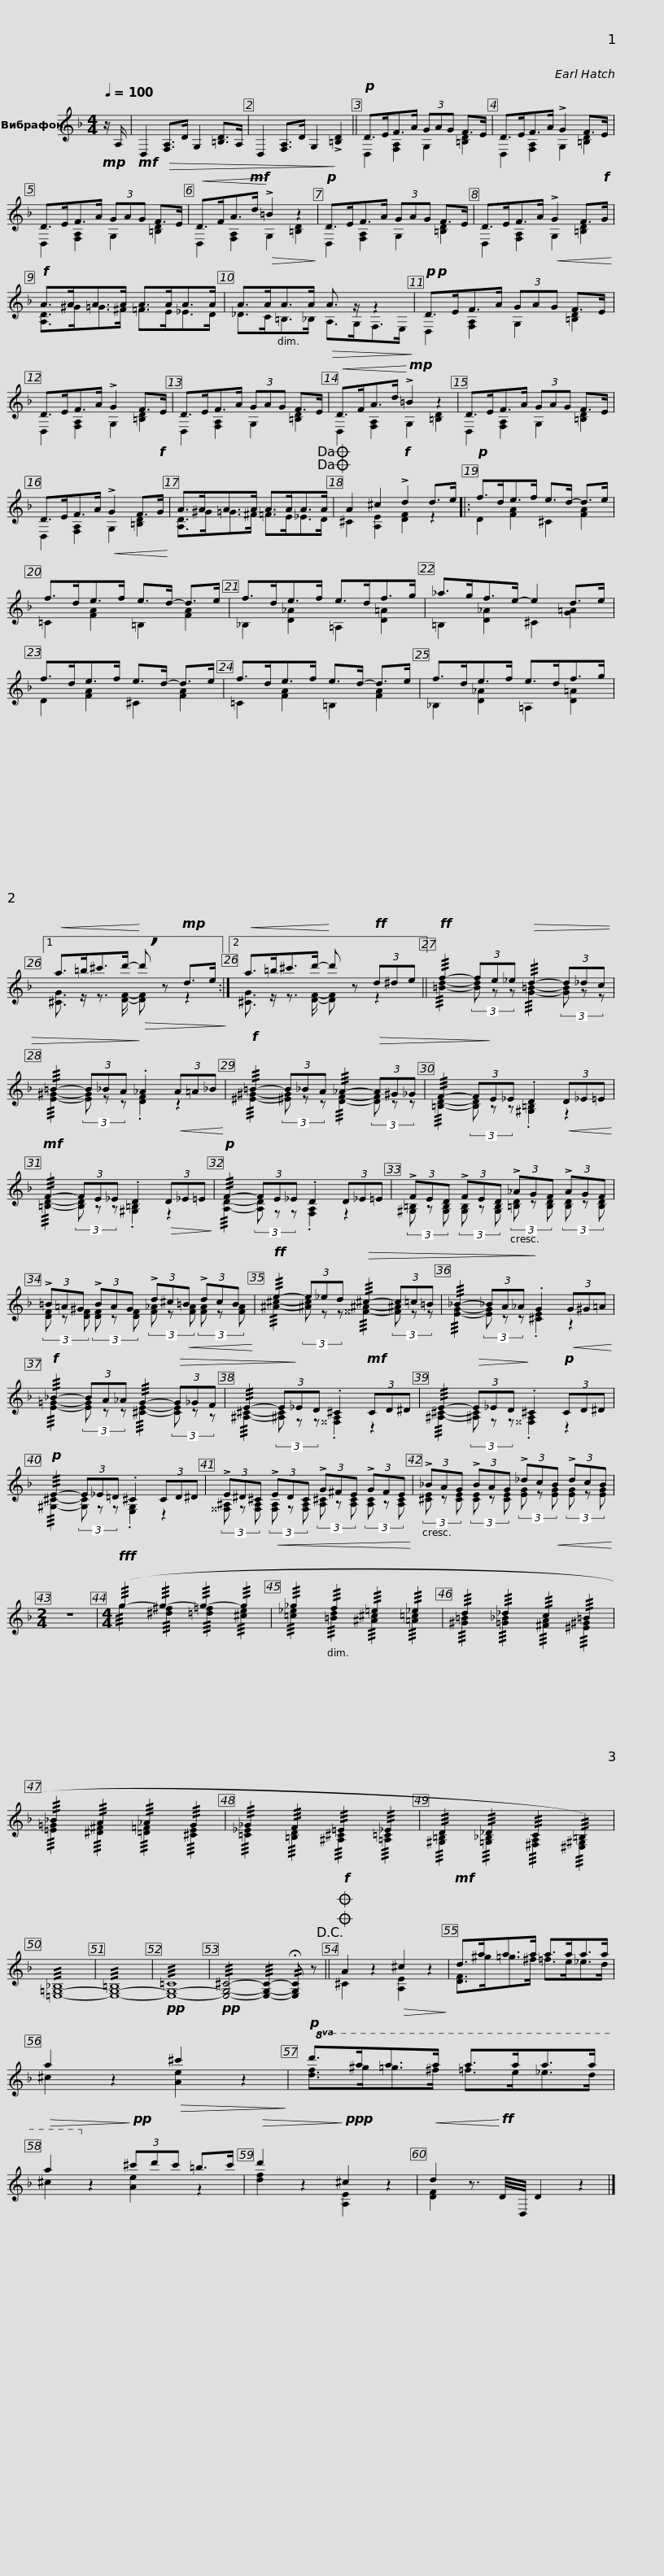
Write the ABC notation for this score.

X:1
%%score ( 1 2 )
L:1/8
Q:1/4=100
M:4/4
I:linebreak $
K:F
V:1 treble
V:2 treble
V:1
!mp! z/ A,/ |!mf! D,2!>(! [F,A,]>D G,2 [=B,D]>A, | D,2 [F,A,]>D G,2!>)! !>![=B,D]2 ||!p! D>EF>A (3GAG F>E | D>EF>A !>!G2 F>E |$ %5
 D>EF>A (3GAG F>E |!<(! D>FA>!mf!d!<)!!>(! !>!=B2 z2!>)! |!p! D>EF>A (3GAG F>E | D>EF>A!<(! !>!G2 F>!f!G!<)! |$!f! A>AA>A A>AA>A | %10
 A>AA>A!>(! A3/2 z/ z2!>)! |!p!!p! D>EF>A (3GAG F>E |$ D>EF>A !>!G2 F>E | D>EF>A (3GAG F>E |!<(! D>FA>d!<)!!mp! !>!=B2 z2 | %15
 D>EF>A (3GAG F>E |$ D>EF>A!<(! !>!G2 F>!f!G!<)! | A>AA>A A>AA>A!dacoda!!dacoda! | A2 ^c2!f! !>!d2 d>e |:!p! f>de>f e>d- d>e |$ %20
 f>de>f e>d- d>e | f>de>f e>df>g | _a>gf>e- e2 d>e |$ f>de>f e>d- d>e | f>de>f e>d- d>e | %25
 f>de>f e>df>g |1$!<(! a>=b^c'>d'-!<)!!>(! !breath!d' z!mp! d>e!>)! :|2!<(! a>=b^c'>d'-!<)! d' z!ff! (3d^de ||!ff! !///!f2- (3fe_e!>(! !///!d2- (3d_dc |$ !///!=B2- (3B_BA!>)! ._A2!<(! (3A=A_B!<)! | %30
!f! !///!=B2- (3B_BA !///!_A2-!>(! (3A^G_G | !///!F2- (3F!>)!E_E .D2!<(! (3D_E=E!<)! |$!mf! !///!F2- (3FE_E .D2!>(! (3D_E=E!>)! |!p! !///!F2- (3FE_E .D2 (3D_E=E | (3!>!FED (3!>!FED (3!>!_AGF (3!>!AGF |$ %35
 (3!>!=B=A^G (3!>!BAG (3!>!d^c!<(!=B (3!>!dcB!<)! |!ff! !///!e2- (3e_ed!>(! !///!^c2- (3c=c=B |$ !///!_B2- (3_BA_A!>)! .G2!<(! (3G^G=A!<)! |!f! !///!_B2- (3BA_A !///!G2-!>(! (3G_GF | !///!E2- (3E!>)!_ED .^C2!mf! (3CD^D |$ %40
 !///!E2-!>(! (3E_ED!>)! .^C2!p! (3CD^D |!p! !///!E2- (3E_E=D .^C2 (3CD^D | (3!>!E^D^C!<(! (3!>!EDC (3!>!G^FE (3!>!GFE!<)! |$ (3!>!_BAG (3!>!BAG (3!>!_dc!<(!B (3!>!dcB!<)! |[M:2/4] z4 | %45
[M:4/4]!fff! (!///!g2- !///!g2- !///!g2- !///!g2 | !///!_g2 !///!f2 !///!=e2 !///!_e2 | !///!d2 !///!_d2 !///!c2 !///!=B2 |$ !///!_B2 !///!A2 !///!_A2 !///!G2 | !///!_G2 !///!F2 !///!=E2 !///!_E2 | %50
 !///!D2 !///!_D2 !///!C2 !///!=B,2) | !///![=E,-=G,-_B,]8 | !///![E,-G,-=B,]8 |!pp! !///![E,-G,-=C]8 |!pp! !///![E,G,^C]4- !///![E,G,C]2- !//!!fermata![E,G,C] z!D.C.! ||$ %55
OO!f! A2 z2!>(! ^c2 z2!>)! |!mf! d>aa>a a>aa>a | a2 z2!>(! ^c'2 z2!>)! |!p!!8va(! d'>a'a'>a' a'>a'a'>a' |$!>(! a'2!8va)! z2!>)!!pp! (3^c'd'c' =b>c' | %60
!>(! d'2 z2!>)!!ppp! ^c2 z2 |!<(! d2 z3/2!<)!!ff! D/4D,/4 D2 z2 |] %62
V:2
 x | x8 | x8 || D,2 [F,A,]2 G,2 [=B,D]2 | D,2 [F,A,]2 G,2 [=B,D]2 |$ %5
 D,2 [F,A,]2 G,2 [=B,D]2 | D,2 [F,A,]2 G,2 [=B,D]2 | D,2 [F,A,]2 G,2 [=B,D]2 | D,2 [F,A,]2 G,2 [=B,D]2 |$ [A,D]>^G=G>^F =F>E_E>D | %10
 _D>C=B,>_B, A,>G,F,>E, | D,2 [F,A,]2 G,2 [=B,D]2 |$ D,2 [F,A,]2 G,2 [=B,D]2 | D,2 [F,A,]2 G,2 [=B,D]2 | D,2 [F,A,]2 G,2 [=B,D]2 | %15
 D,2 [F,A,]2 G,2 [=B,D]2 |$ D,2 [F,A,]2 G,2 [=B,D]2 | [A,D]>^G=G>^F =F>E_E>D | ^C2 [A,E]2 [DF]2 z2 |: D2 [FA]2 ^C2 [FA]2 |$ %20
 =C2 [FA]2 =B,2 [FA]2 | _B,2 [D_A]2 =A,2 [D=A]2 | =B,2 [D_A]2 ^C2 [G=A]2 |$ D2 [FA]2 ^C2 [FA]2 | =C2 [FA]2 =B,2 [FA]2 | %25
 _B,2 [D_A]2 =A,2 [D=A]2 |1$ [^CG]3/2 z/ z3/2 [DF]/- [DF] z z2 :|2 [^CG]3/2 z/ z3/2 [DF]/- [DF] z z2 || !///![=Bd]2- (3[Bd] z z !///![G=B]2- (3[GB] z z |$ !///![E^G]2- (3[EG] z z .[DF]2 z2 | %30
 !///![^E^G]2- (3[^EG] z z !///![DF]2- (3[DF] z z | !///![=B,D]2- (3[B,D] z z .[^G,=B,]2 z2 |$ !///![=B,D]2- (3[B,D] z z .[^G,=B,]2 z2 | !///![A,D]2- (3[A,D] z z .[F,A,]2 z2 | (3[^G,=B,] z [G,B,] (3[G,B,] z [G,B,] (3[=B,D] z [B,D] (3[B,D] z [B,D] |$ %35
 (3[DF] z [DF] (3[DF] z [DF] (3[F_A] z [FA] (3[FA] z [FA] | !///![^A^c]2- (3[^Ac] z z !///![^^F^A]2- (3[F^A] z z |$ !///![EG]2- (3[EG] z z .[^CE]2 z2 | !///![E=G]2- (3[EG] z z !///![^CE]2- (3[CE] z z | !///![^A,^C]2- (3[^A,C] z z .[^^F,A,]2 z2 |$ %40
 !///![^A,^C]2- (3[^A,C] z z .[^^F,A,]2 z2 | !///![^G,^C]2- (3[G,C] z z .[E,G,]2 z2 | (3[^^F,^A,] z [F,A,] (3[F,A,] z [F,A,] (3[A,^C] z [A,C] (3[A,C] z [A,C] |$ (3[^CE] z [CE] (3[CE] z [CE] (3[EG] z [EG] (3[EG] z [EG] |[M:2/4] x4 | %45
[M:4/4] !///!g2 !///![^d^f]2 !///![=d=f]2 !///![^ce]2 | !///![=c_e]2 !///![=Bd]2 !///![^A^c]2 !///![=A=c]2 | !///![^G=B]2 !///![=G_B]2 !///![^FA]2 !///![^E^G]2 |$ !///![=E=G]2 !///![^D^F]2 !///![=D=F]2 !///![^CE]2 | !///![=C_E]2 !///![=B,D]2 !///![^A,^C]2 !///![=A,=C]2 | %50
 !///![^G,=B,]2 !///![=G,_B,]2 !///![^F,A,]2 !///![^E,^G,]2 | x8 | x8 | x8 | x8 ||$ %55
 ^C2 z2 [A,E]2 z2 | [DF]>^g=g>^f =f>e_e>d | ^c2 z2 [Ae]2 z2 |!8va(! [df]>^g'=g'>^f' =f'>e'_e'>d' |$ ^c'2!8va)! z2 [Ae]2 z2 | %60
 [df]2 z2 [A,E]2 z2 | [DF]2 z3/2 x9/2 |] %62
